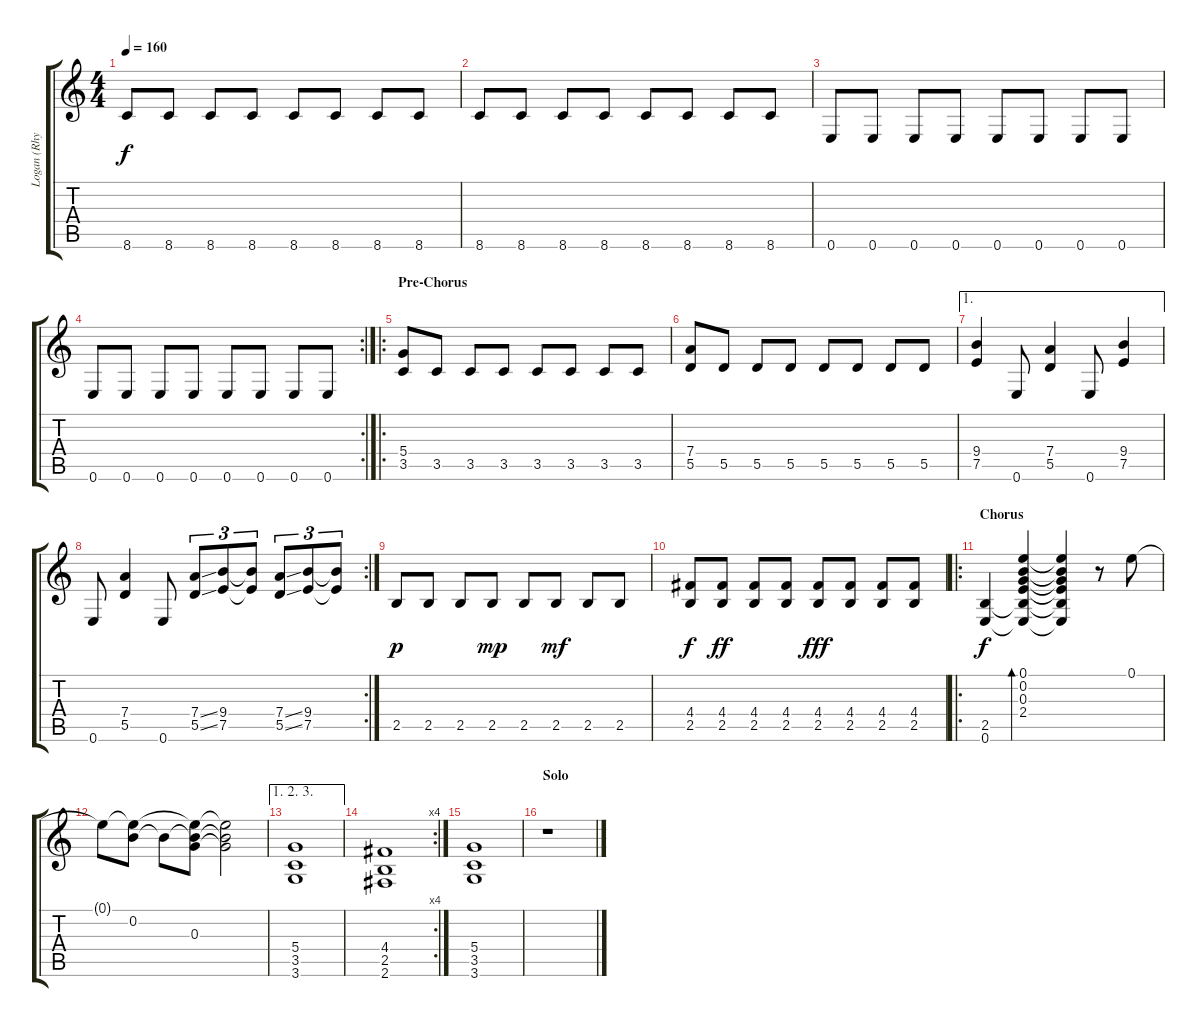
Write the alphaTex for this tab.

\track ("Logan (Rhythm)" "Logan (Rhy") {instrument distortionguitar}
\staff {score tabs}
\tuning (E4 B3 G3 D3 A2 E2) {hide}
\ts (4 4)
\tempo 160
\clef g2
\ks c
8.6.8{dy f} 8.6.8 8.6.8 8.6.8 8.6.8 8.6.8 8.6.8 8.6.8 |
8.6.8 8.6.8 8.6.8 8.6.8 8.6.8 8.6.8 8.6.8 8.6.8 |
0.6.8 0.6.8 0.6.8 0.6.8 0.6.8 0.6.8 0.6.8 0.6.8 |
\rc 2
0.6.8 0.6.8 0.6.8 0.6.8 0.6.8 0.6.8 0.6.8 0.6.8 |
\ro
\section ("" "Pre-Chorus")
(5.4 3.5).8 3.5.8 3.5.8 3.5.8 3.5.8 3.5.8 3.5.8 3.5.8 |
(7.4 5.5).8 5.5.8 5.5.8 5.5.8 5.5.8 5.5.8 5.5.8 5.5.8 |
\ae 1
(9.4 7.5).4 0.6.8 (7.4 5.5).4 0.6.8 (9.4 7.5).4 |
\rc 2
0.6.8 (7.4 5.5).4 0.6.8 (7.4{ss} 5.5{ss}).8{tu (3 2)} (9.4 7.5).8{tu (3 2)} (9.4{t} 7.5{t}).8{tu (3 2)} (7.4{ss} 5.5{ss}).8{tu (3 2)} (9.4 7.5).8{tu (3 2)} (9.4{t} 7.5{t}).8{tu (3 2)} |
2.5.8{dy p} 2.5.8 2.5.8 2.5.8{dy mp} 2.5.8 2.5.8{dy mf} 2.5.8 2.5.8 |
(4.4 2.5).8{dy f} (4.4 2.5).8{dy ff} (4.4 2.5).8 (4.4 2.5).8 (4.4 2.5).8{dy fff} (4.4 2.5).8 (4.4 2.5).8 (4.4 2.5).8 |
\ro
\section ("" "Chorus")
(2.5 0.6).4{dy f} (0.1 0.2 0.3 2.4 2.5{t} 0.6{t}).4{bd 240} (0.1{t} 0.2{t} 0.3{t} 2.4{t} 2.5{t} 0.6{t}).4 r.8 0.1.8 |
0.1{t}.8 (0.1{t} 0.2).8 0.2{t}.8 (0.1{t} 0.2{t} 0.3).8 (0.1{t} 0.2{t} 0.3{t}).2 |
\ae (1 2 3)
(5.4 3.5 3.6).1 |
\rc 4
(4.4 2.5 2.6).1 |
(5.4 3.5 3.6).1 |
\section ("" "Solo")
r.1
